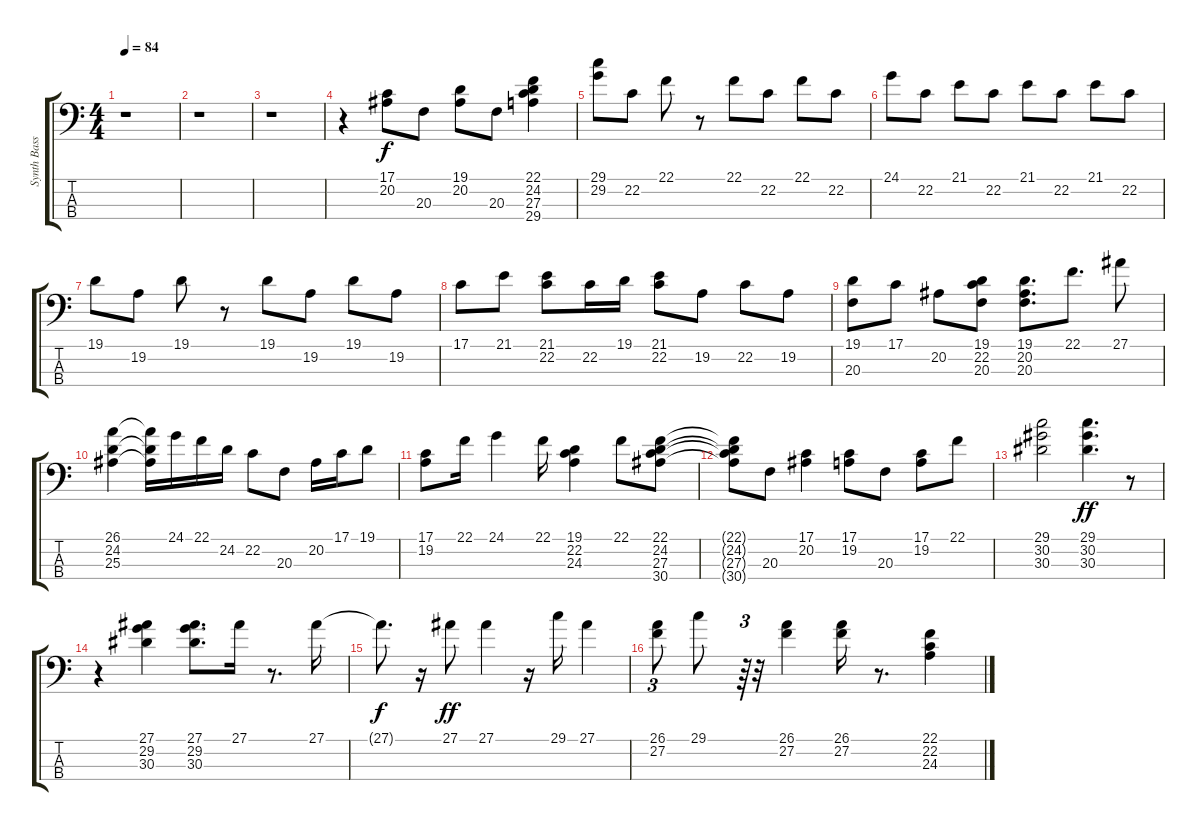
\track ("Synth Bass" "Synth Bass") {instrument synthbrass2}
\staff {score tabs}
\tuning (G2 D2 A1 E1) {hide}
\ts (4 4)
\tempo 84
\clef f4
\ks c
r.1{dy f} |
r.1 |
r.1 |
r.4 (17.1 20.2).8 20.3.8 (19.1 20.2).8 20.3.8 (22.1 24.2 27.3 29.4).4 |
(29.1 29.2).8 22.2.8 22.1.8 r.8 22.1.8 22.2.8 22.1.8 22.2.8 |
24.1.8 22.2.8 21.1.8 22.2.8 21.1.8 22.2.8 21.1.8 22.2.8 |
19.1.8 19.2.8 19.1.8 r.8 19.1.8 19.2.8 19.1.8 19.2.8 |
17.1.8 21.1.8 (21.1 22.2).8 22.2.16 19.1.16 (21.1 22.2).8 19.2.8 22.2.8 19.2.8 |
(19.1 20.3).8 17.1.8 20.2.8 (19.1 22.2 20.3).8 (19.1 20.2 20.3).8{d} 22.1.8{d} 27.1.8 |
(26.1 24.2 25.3).4 (26.1{t} 24.2{t} 25.3{t}).16 24.1.16 22.1.16 24.2.16 22.2.8 20.3.8 20.2.16 17.1.16 19.1.8 |
(17.1 19.2).8 22.1.16 24.1.4 22.1.16 (19.1 22.2 24.3).4 22.1.8 (22.1 24.2 27.3 30.4).8 |
(22.1{t} 24.2{t} 27.3{t} 30.4{t}).8 20.3.8 (17.1 20.2).4 (17.1 19.2).8 20.3.8 (17.1 19.2).8 22.1.8 |
(29.1 30.2 30.3).2 (29.1 30.2 30.3).4{d dy ff} r.8 |
r.4 (27.1 29.2 30.3).4 (27.1 29.2 30.3).8{d} 27.1.16 r.8{d} 27.1.16 |
27.1{t}.8{d dy f} r.16 27.1.8{dy ff} 27.1.4 r.16 29.1.16 27.1.4 |
(26.1 27.2).8{tu (3 2)} 29.1.8 r.64{tu (3 2)} r.32 (26.1 27.2).4 (26.1 27.2).16 r.8{d} (22.1 22.2 24.3).4
